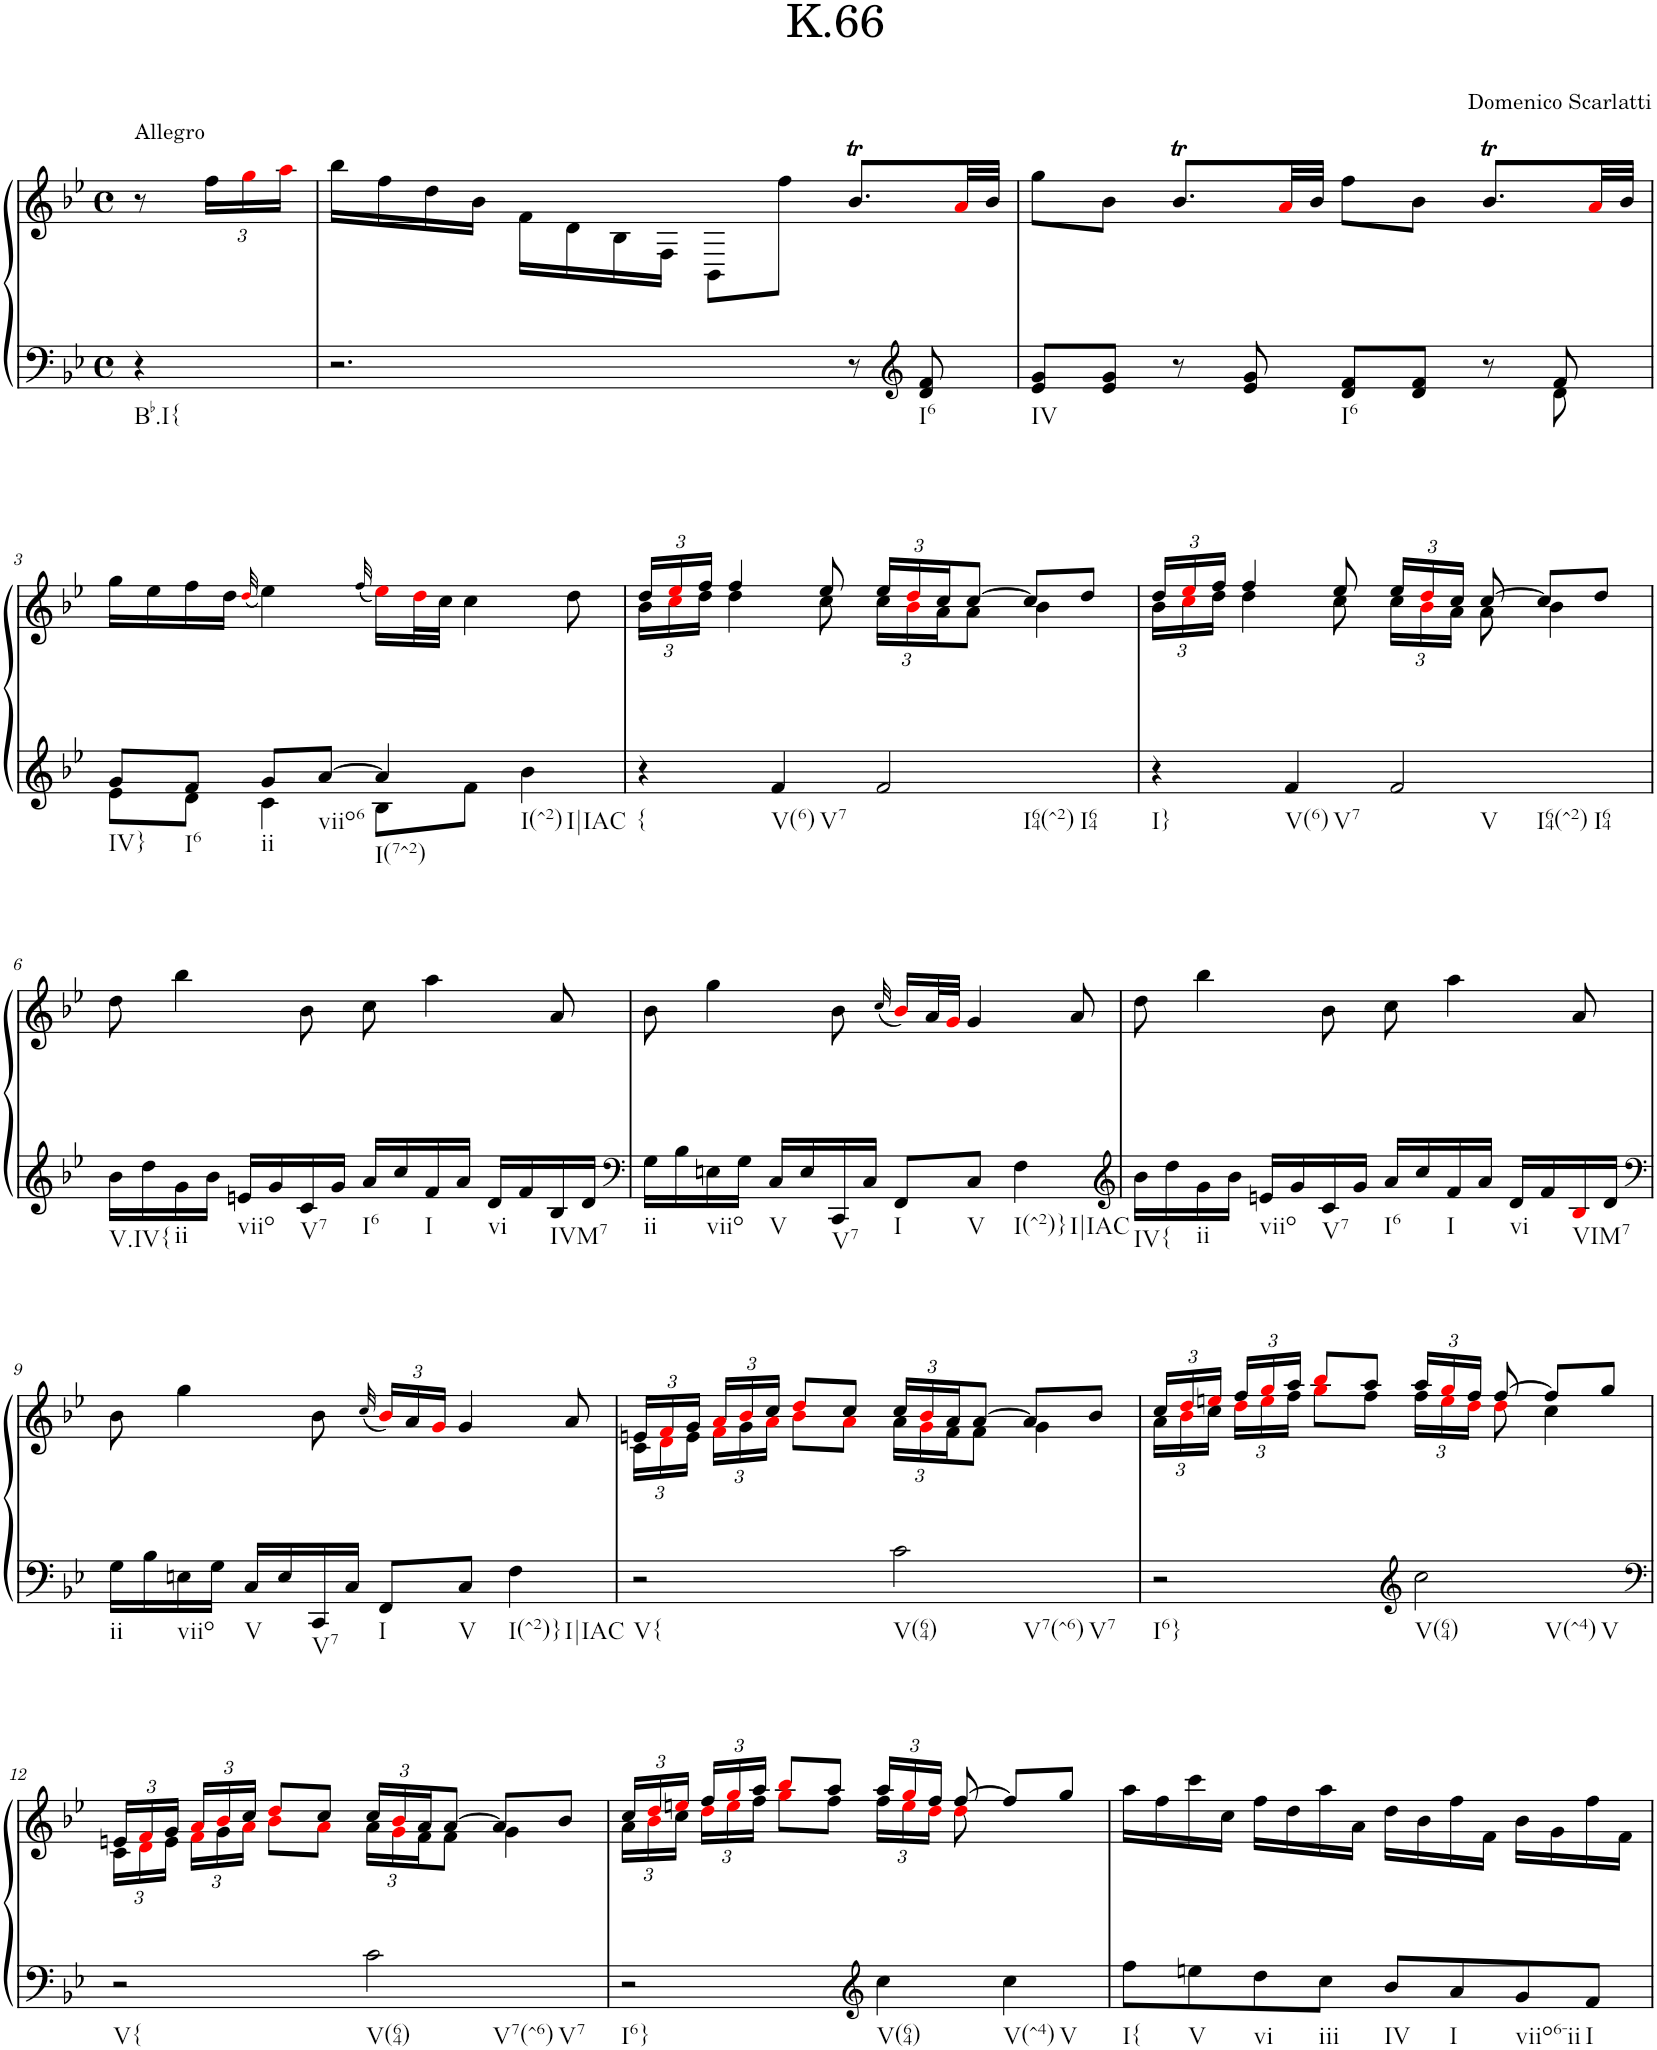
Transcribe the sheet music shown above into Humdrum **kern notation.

**kern	**kern
*part1	*part1
*staff2	*staff1
*I"Piano	*
*I'Pno.	*
*clefF4	*clefG2
*k[b-e-]	*k[b-e-]
*M4/4	*M4/4
*met(c)	*met(c)
=	=
!	!LO:TX:a:t=Allegro
!LO:TX:b:t=Bb.I{	!
4r	8r
*	*Xbrackettup
.	24ff\LL
.	24ggi\
.	24aai\JJ
=1	=1
2.r	16bb-\LL
.	16ff\
.	16dd\
.	16b-\JJ
.	16f\LL
.	16d\
.	16B-\
.	16F\JJ
.	8BB-\L
.	8ff\J
8r	8.b-T/L
*clefG2	*
!LO:TX:b:t=I6	!
8d/ 8f/	.
.	32ai/LL
.	32b-/JJJ
=2	=2
*^	*
!LO:TX:b:t=IV	!	!
8e-/ 8g/L	2..ryy	8gg\L
8e-/ 8g/J	.	8b-\J
8r	.	8.b-T/L
8e-/ 8g/	.	.
.	.	32ai/LL
.	.	32b-/JJJ
!LO:TX:b:t=I6	!	!
8d/ 8f/L	.	8ff\L
8d/ 8f/J	.	8b-\J
8r	.	8.b-T/L
8f/	8d\	.
.	.	32ai/LL
.	.	32b-/JJJ
!!LO:LB:g=z
=3	=3	=3
!LO:TX:b:t=IV}	!	!
8g/L	8e-\L	16gg\LL
.	.	16ee-\
!LO:TX:b:t=I6	!	!
8f/J	8d\J	16ff\
.	.	16dd\JJ
.	.	(32qddi/
!LO:TX:b:t=ii	!	!
8g/L	4c\	4ee-\)
!LO:TX:b:t=viio6	!	!
[8a/J	.	.
.	.	(32qff/
!LO:TX:b:t=I(7^2)	!	!
4a/]	8B-\L	16ee-i\LL)
.	.	32ddi\L
.	.	32cc\JJJ
.	8f\J	4cc\
!LO:TX:b:t=I(^2)	!	!
!LO:TX:b:t=I|IAC	!	!
4b-\	4ryy	.
.	.	8dd\
*v	*v	*
=4	=4
*	*^
!LO:TX:b:t={	!	!
4r	24dd/LL	24b-\LL
.	24ee-i/	24cci\
.	24ff/JJ	24dd\JJ
.	4ff/	4dd\
!LO:TX:b:t=V(6)	!	!
!LO:TX:b:t=V7	!	!
4f/	.	.
.	8ee-/	8cc\
!LO:TX:b:t=I64(^2)	!	!
!LO:TX:b:t=I64	!	!
2f/	24ee-/LL	24cc\LL
.	24ddi/	24b-i\
.	24cc/J	24a\J
.	[8cc/J	8a\J
.	8cc/L]	4b-\
.	8dd/J	.
=5	=5	=5
!LO:TX:b:t=I}	!	!
4r	24dd/LL	24b-\LL
.	24ee-i/	24cci\
.	24ff/JJ	24dd\JJ
.	4ff/	4dd\
!LO:TX:b:t=V(6)	!	!
!LO:TX:b:t=V7	!	!
4f/	.	.
.	8ee-/	8cc\
!LO:TX:b:t=V	!	!
!LO:TX:b:t=I64(^2)	!	!
!LO:TX:b:t=I64	!	!
2f/	24ee-/LL	24cc\LL
.	24ddi/	24b-i\
.	24cc/JJ	24a\JJ
.	[8cc/	8a\
.	8cc/L]	4b-\
.	8dd/J	.
*	*v	*v
!!LO:LB:g=z
=6	=6
!LO:TX:b:t=V.IV{	!
16b-\LL	8dd\
16dd\	.
!LO:TX:b:t=ii	!
16g\	4bb-\
16b-\JJ	.
!LO:TX:b:t=viio	!
16en/LL	.
16g/	.
!LO:TX:b:t=V7	!
16c/	8b-\
16g/JJ	.
!LO:TX:b:t=I6	!
16a/LL	8cc\
16cc/	.
!LO:TX:b:t=I	!
16f/	4aa\
16a/JJ	.
!LO:TX:b:t=vi	!
16d/LL	.
16f/	.
!LO:TX:b:t=IVM7	!
16B-/	8a/
16d/JJ	.
=7	=7
*clefF4	*
!LO:TX:b:t=ii	!
16G\LL	8b-\
16B-\	.
!LO:TX:b:t=viio	!
16En\	4gg\
16G\JJ	.
!LO:TX:b:t=V	!
16C/LL	.
16E/	.
!LO:TX:b:t=V7	!
16CC/	8b-\
16C/JJ	.
.	(32qcc/
!LO:TX:b:t=I	!
8FF/L	16b-i/LL)
.	32a/L
.	32gi/JJJ
!LO:TX:b:t=V	!
8C/J	4g/
!LO:TX:b:t=I(^2)}	!
!LO:TX:b:t=I|IAC	!
4F\	.
.	8a/
=8	=8
*clefG2	*
!LO:TX:b:t=IV{	!
16b-\LL	8dd\
16dd\	.
!LO:TX:b:t=ii	!
16g\	4bb-\
16b-\JJ	.
!LO:TX:b:t=viio	!
16en/LL	.
16g/	.
!LO:TX:b:t=V7	!
16c/	8b-\
16g/JJ	.
!LO:TX:b:t=I6	!
16a/LL	8cc\
16cc/	.
!LO:TX:b:t=I	!
16f/	4aa\
16a/JJ	.
!LO:TX:b:t=vi	!
16d/LL	.
16f/	.
!LO:TX:b:t=VIM7	!
16B-i/	8a/
16d/JJ	.
!!LO:LB:g=z
=9	=9
*clefF4	*
!LO:TX:b:t=ii	!
16G\LL	8b-\
16B-\	.
!LO:TX:b:t=viio	!
16En\	4gg\
16G\JJ	.
!LO:TX:b:t=V	!
16C/LL	.
16E/	.
!LO:TX:b:t=V7	!
16CC/	8b-\
16C/JJ	.
.	(32qcc/
!LO:TX:b:t=I	!
8FF/L	24b-i/LL)
.	24a/
.	24gi/JJ
!LO:TX:b:t=V	!
8C/J	4g/
!LO:TX:b:t=I(^2)}	!
!LO:TX:b:t=I|IAC	!
4F\	.
.	8a/
=10	=10
*	*^
!LO:TX:b:t=V{	!	!
2r	24en/LL	24c\LL
.	24fi/	24di\
.	24g/JJ	24e\JJ
.	24ai/LL	24fi\LL
.	24b-i/	24g\
.	24cc/JJ	24ai\JJ
.	8ddi/L	8b-i\L
.	8cc/J	8ai\J
!LO:TX:b:t=V(64)	!	!
!LO:TX:b:t=V7(^6)	!	!
!LO:TX:b:t=V7	!	!
2c\	24cc/LL	24a\LL
.	24b-i/	24gi\
.	24a/J	24f\J
.	[8a/J	8f\J
.	8a/L]	4g\
.	8b-/J	.
=11	=11	=11
!LO:TX:b:t=I6}	!	!
2r	24cc/LL	24a\LL
.	24ddi/	24b-i\
.	24eeni/JJ	24cc\JJ
.	24ff/LL	24ddi\LL
.	24ggi/	24eei\
.	24aa/JJ	24ff\JJ
.	8bb-i/L	8ggi\L
.	8aa/J	8ff\J
*clefG2	*	*
!LO:TX:b:t=V(64)	!	!
!LO:TX:b:t=V(^4)	!	!
!LO:TX:b:t=V	!	!
2cc\	24aa/LL	24ff\LL
.	24ggi/	24eei\
.	24ff/JJ	24ddi\JJ
.	[8ff/	8ddi\
.	8ff/L]	4cc\
.	8gg/J	.
!!LO:LB:g=z	!!
=12	=12	=12
*clefF4	*	*
!LO:TX:b:t=V{	!	!
2r	24en/LL	24c\LL
.	24fi/	24di\
.	24g/JJ	24e\JJ
.	24ai/LL	24fi\LL
.	24b-i/	24g\
.	24cc/JJ	24ai\JJ
.	8ddi/L	8b-i\L
.	8cc/J	8ai\J
!LO:TX:b:t=V(64)	!	!
!LO:TX:b:t=V7(^6)	!	!
!LO:TX:b:t=V7	!	!
2c\	24cc/LL	24a\LL
.	24b-i/	24gi\
.	24a/J	24f\J
.	[8a/J	8f\J
.	8a/L]	4g\
.	8b-/J	.
=13	=13	=13
!LO:TX:b:t=I6}	!	!
2r	24cc/LL	24a\LL
.	24ddi/	24b-i\
.	24eeni/JJ	24cc\JJ
.	24ff/LL	24ddi\LL
.	24ggi/	24eei\
.	24aa/JJ	24ff\JJ
.	8bb-i/L	8ggi\L
.	8aa/J	8ff\J
*clefG2	*	*
!LO:TX:b:t=V(64)	!	!
4cc\	24aa/LL	24ff\LL
.	24ggi/	24eei\
.	24ff/JJ	24ddi\JJ
.	[8ff/	8ddi\
!LO:TX:b:t=V(^4)	!	!
!LO:TX:b:t=V	!	!
4cc\	8ff/L]	4ryy
.	8gg/J	.
*	*v	*v
=14	=14
!LO:TX:b:t=I{	!
8ff\L	16aa\LL
.	16ff\
!LO:TX:b:t=V	!
8een\	16ccc\
.	16cc\JJ
!LO:TX:b:t=vi	!
8dd\	16ff\LL
.	16dd\
!LO:TX:b:t=iii	!
8cc\J	16aa\
.	16a\JJ
!LO:TX:b:t=IV	!
8b-/L	16dd\LL
.	16b-\
!LO:TX:b:t=I	!
8a/	16ff\
.	16f\JJ
!LO:TX:b:t=viio6-ii	!
8g/	16b-\LL
.	16g\
!LO:TX:b:t=I	!
8f/J	16ff\
.	16f\JJ
=	=
*-	*-
